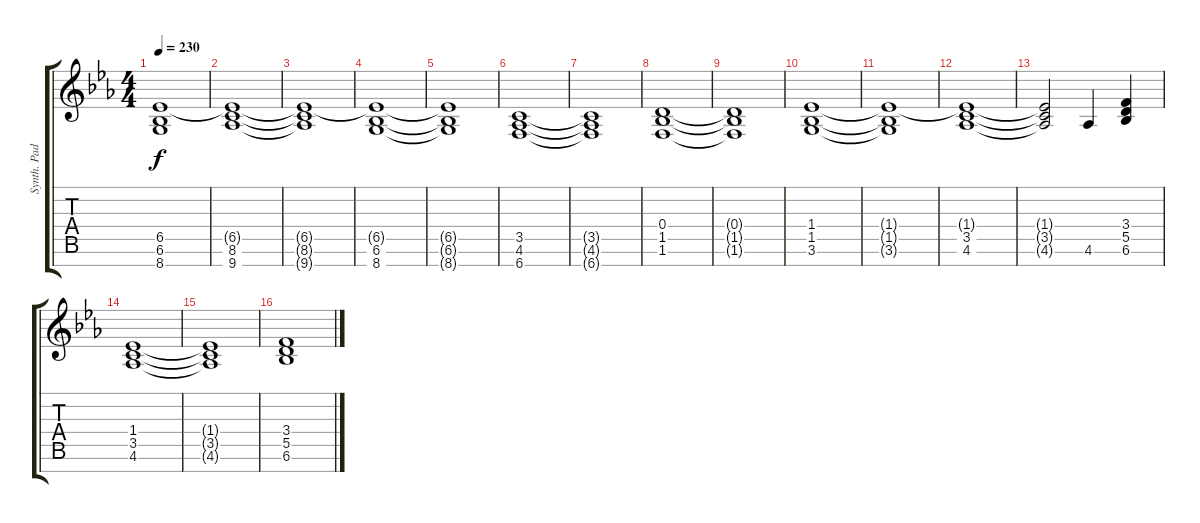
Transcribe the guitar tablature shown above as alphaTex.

\track ("Synth. Pad" "Synth. Pad") {instrument pad2warm}
\staff {score tabs}
\tuning (E5 B4 G4 D4 A3 E3 B2) {hide}
\ts (4 4)
\tempo 230
\clef g2
\ks eb
(6.5 6.6{t} 8.7).1{dy f} |
(6.5{t} 8.6 9.7).1 |
(6.5{t} 8.6{t} 9.7{t}).1 |
(6.5{t} 6.6 8.7).1 |
(6.5{t} 6.6{t} 8.7{t}).1 |
(3.5 4.6 6.7).1 |
(3.5{t} 4.6{t} 6.7{t}).1 |
(0.4 1.5 1.6).1 |
(0.4{t} 1.5{t} 1.6{t}).1 |
(1.4 1.5 3.6).1 |
(1.4{t} 1.5{t} 3.6{t}).1 |
(1.4{t} 3.5 4.6).1 |
(1.4{t} 3.5{t} 4.6{t}).2 4.6.4 (3.4 5.5 6.6).4 |
(1.4 3.5 4.6).1 |
(1.4{t} 3.5{t} 4.6{t}).1 |
(3.4 5.5 6.6).1
